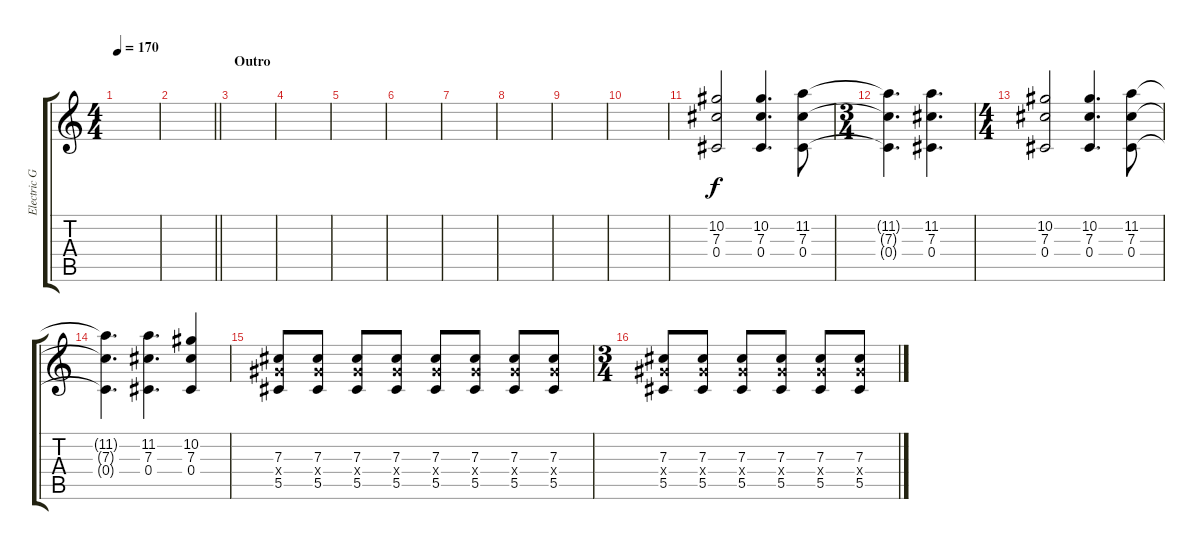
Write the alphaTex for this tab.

\track ("Electric Guitar (extra 1)" "Electric G") {instrument distortionguitar}
\staff {score tabs}
\tuning (Eb4 Bb3 Gb3 Db3 Ab2 Db2) {hide}
\ts (4 4)
\tempo 170
\clef g2
\ks c
|
\barLineRight lightlight
|
\section ("" "Outro")
|
|
|
|
|
|
|
|
(10.2 7.3 0.4).2 (10.2 7.3 0.4).4{d} (11.2 7.3 0.4).8 |
\ts (3 4)
(11.2{t} 7.3{t} 0.4{t}).4{d} (11.2 7.3 0.4).4{d} |
\ts (4 4)
(10.2 7.3 0.4).2 (10.2 7.3 0.4).4{d} (11.2 7.3 0.4).8 |
(11.2{t} 7.3{t} 0.4{t}).4{d} (11.2 7.3 0.4).4{d} (10.2 7.3 0.4).4 |
(7.3 7.4{x} 5.5).8{dy f} (7.3 7.4{x} 5.5).8 (7.3 7.4{x} 5.5).8 (7.3 7.4{x} 5.5).8 (7.3 7.4{x} 5.5).8 (7.3 7.4{x} 5.5).8 (7.3 7.4{x} 5.5).8 (7.3 7.4{x} 5.5).8 |
\ts (3 4)
(7.3 7.4{x} 5.5).8 (7.3 7.4{x} 5.5).8 (7.3 7.4{x} 5.5).8 (7.3 7.4{x} 5.5).8 (7.3 7.4{x} 5.5).8 (7.3 7.4{x} 5.5).8
